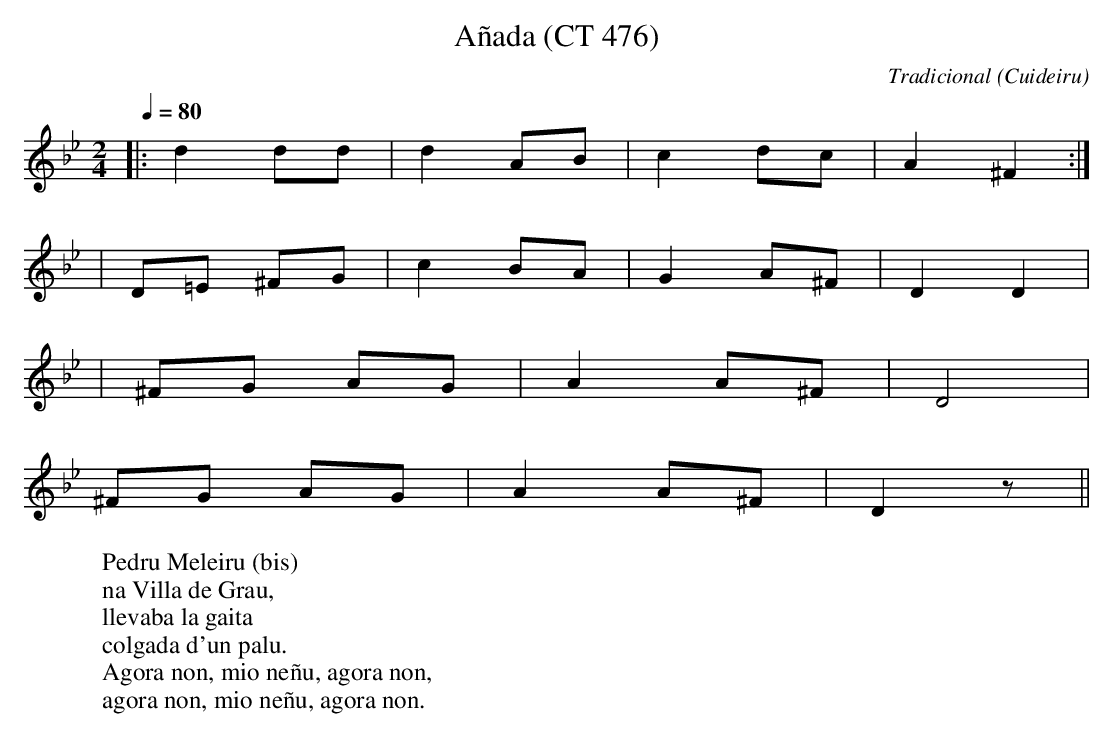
X:1
T:Añada (CT 476)
C:Tradicional
O:Cuideiru
M:2/4
L:1/8
Q:1/4=80
W:Pedru Meleiru (bis)
W:na Villa de Grau,
W:llevaba la gaita
W:colgada d'un palu.
W:Agora non, mio neñu, agora non,
W:agora non, mio neñu, agora non.
K:Gm
|:d2 dd|d2 AB|c2 dc|A2 ^F2:|
|D=E ^FG|c2 BA|G2 A^F|D2 D2|
|^FG AG|A2 A^F|D4|
^FG AG|A2 A^F|D2z||
